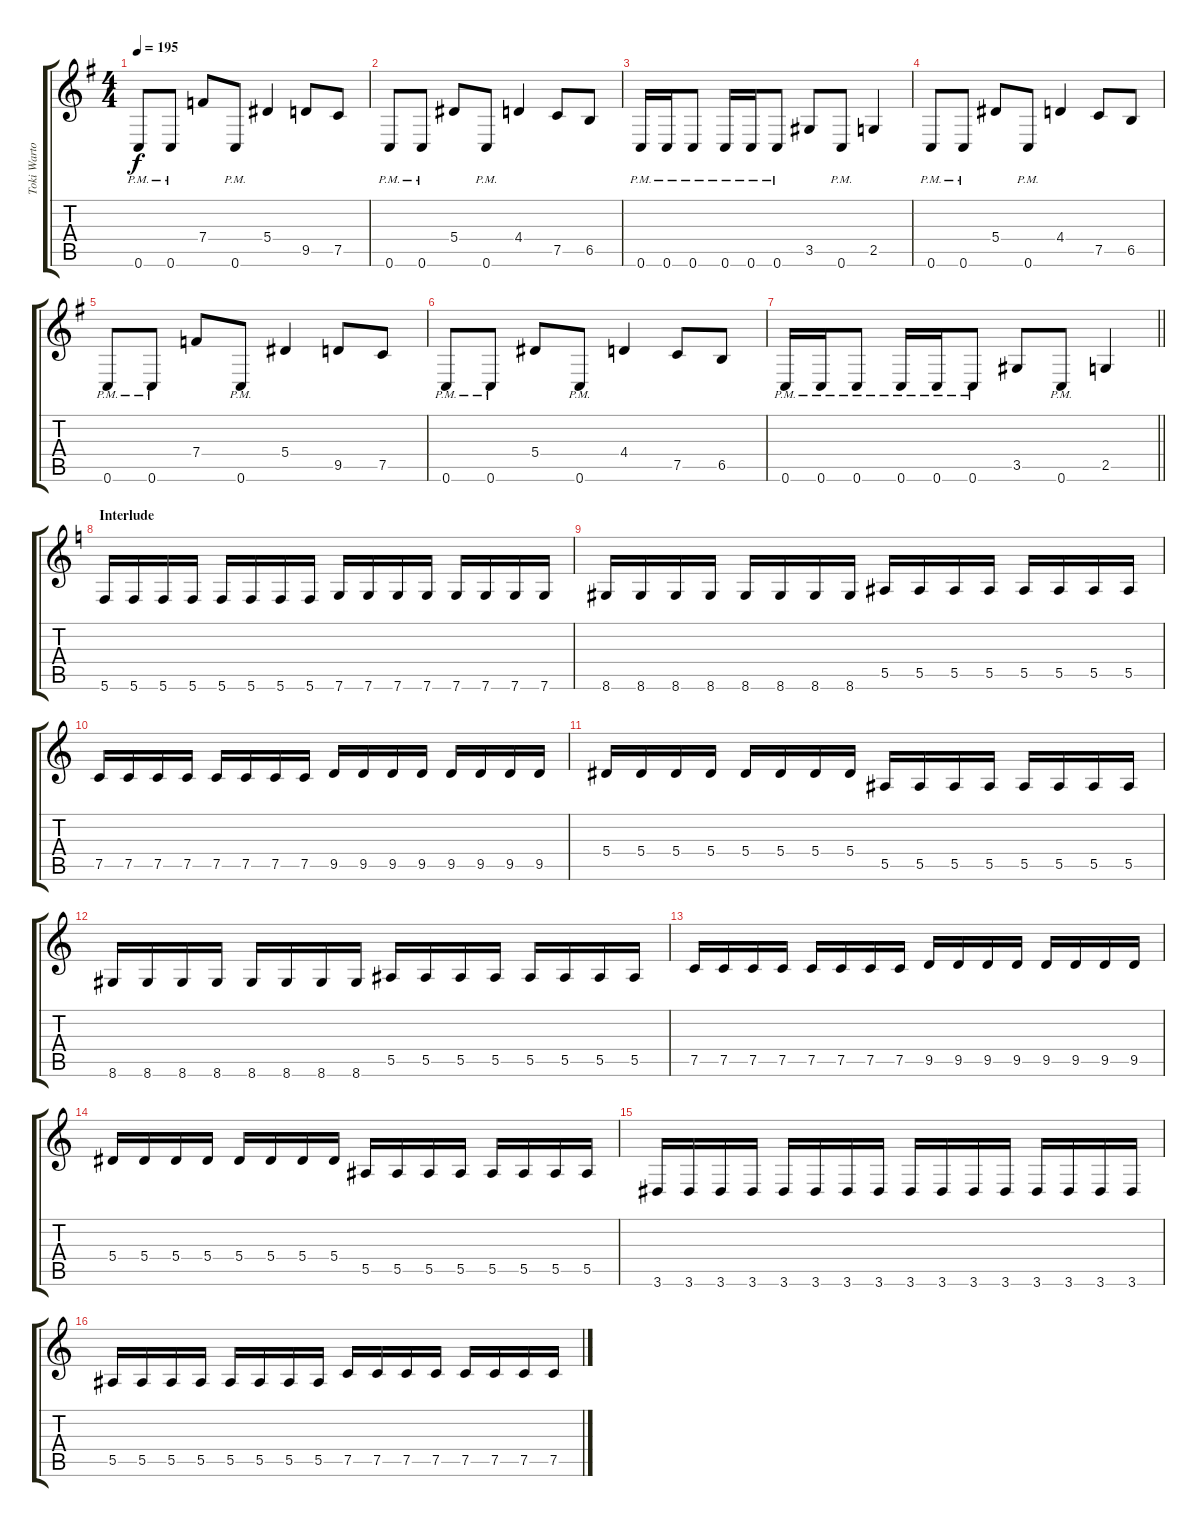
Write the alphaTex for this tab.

\track ("Toki Wartooth" "Toki Warto") {instrument distortionguitar}
\staff {score tabs}
\tuning (C4 G3 Eb3 Bb2 F2 C2) {hide}
\ts (4 4)
\tempo 195
\clef g2
\ks eminor
0.6{pm}.8{dy f} 0.6{pm}.8 7.4.8 0.6{pm}.8 5.4.4 9.5.8 7.5.8 |
0.6{pm}.8 0.6{pm}.8 5.4.8 0.6{pm}.8 4.4.4 7.5.8 6.5.8 |
0.6{pm}.16 0.6{pm}.16 0.6{pm}.8 0.6{pm}.16 0.6{pm}.16 0.6{pm}.8 3.5.8 0.6{pm}.8 2.5.4 |
0.6{pm}.8 0.6{pm}.8 5.4.8 0.6{pm}.8 4.4.4 7.5.8 6.5.8 |
0.6{pm}.8 0.6{pm}.8 7.4.8 0.6{pm}.8 5.4.4 9.5.8 7.5.8 |
0.6{pm}.8 0.6{pm}.8 5.4.8 0.6{pm}.8 4.4.4 7.5.8 6.5.8 |
\barLineRight lightlight
0.6{pm}.16 0.6{pm}.16 0.6{pm}.8 0.6{pm}.16 0.6{pm}.16 0.6{pm}.8 3.5.8 0.6{pm}.8 2.5.4 |
\section ("" "Interlude")
\ks aminor
5.6.16 5.6.16 5.6.16 5.6.16 5.6.16 5.6.16 5.6.16 5.6.16 7.6.16 7.6.16 7.6.16 7.6.16 7.6.16 7.6.16 7.6.16 7.6.16 |
8.6.16 8.6.16 8.6.16 8.6.16 8.6.16 8.6.16 8.6.16 8.6.16 5.5.16 5.5.16 5.5.16 5.5.16 5.5.16 5.5.16 5.5.16 5.5.16 |
7.5.16 7.5.16 7.5.16 7.5.16 7.5.16 7.5.16 7.5.16 7.5.16 9.5.16 9.5.16 9.5.16 9.5.16 9.5.16 9.5.16 9.5.16 9.5.16 |
5.4.16 5.4.16 5.4.16 5.4.16 5.4.16 5.4.16 5.4.16 5.4.16 5.5.16 5.5.16 5.5.16 5.5.16 5.5.16 5.5.16 5.5.16 5.5.16 |
8.6.16 8.6.16 8.6.16 8.6.16 8.6.16 8.6.16 8.6.16 8.6.16 5.5.16 5.5.16 5.5.16 5.5.16 5.5.16 5.5.16 5.5.16 5.5.16 |
7.5.16 7.5.16 7.5.16 7.5.16 7.5.16 7.5.16 7.5.16 7.5.16 9.5.16 9.5.16 9.5.16 9.5.16 9.5.16 9.5.16 9.5.16 9.5.16 |
5.4.16 5.4.16 5.4.16 5.4.16 5.4.16 5.4.16 5.4.16 5.4.16 5.5.16 5.5.16 5.5.16 5.5.16 5.5.16 5.5.16 5.5.16 5.5.16 |
3.6.16 3.6.16 3.6.16 3.6.16 3.6.16 3.6.16 3.6.16 3.6.16 3.6.16 3.6.16 3.6.16 3.6.16 3.6.16 3.6.16 3.6.16 3.6.16 |
5.5.16 5.5.16 5.5.16 5.5.16 5.5.16 5.5.16 5.5.16 5.5.16 7.5.16 7.5.16 7.5.16 7.5.16 7.5.16 7.5.16 7.5.16 7.5.16
